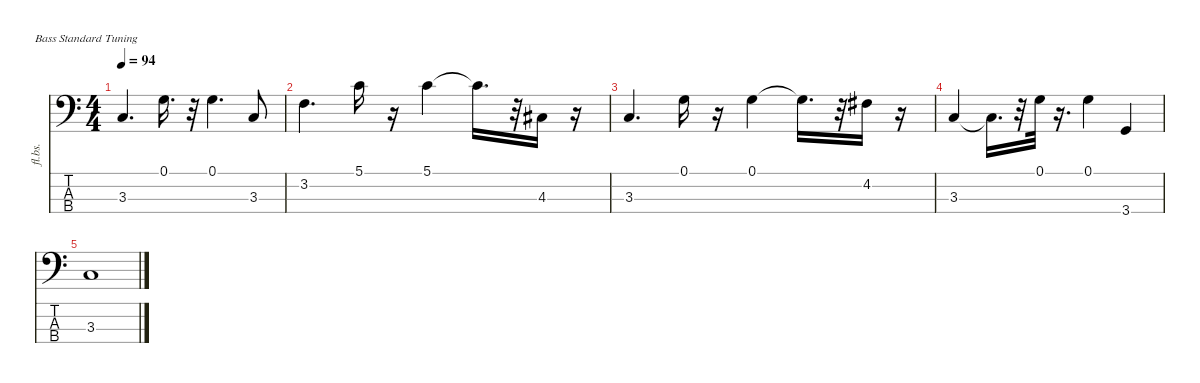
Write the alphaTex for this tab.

\defaultSystemsLayout 4
\hideDynamics
\bracketExtendMode nobrackets
\otherSystemsTrackNameOrientation horizontal
\track ("Fretless Bass" "fl.bs.") {instrument fretlessbass}
\staff {score tabs}
\tuning (G2 D2 A1 E1)
\ts (4 4)
\tempo 94
\clef f4
\ks c
3.3.4{d dy mf beam Up} 0.1.16{d dy f beam Down} r.32{beam Down} 0.1.4{d dy mf beam Down} 3.3.8{dy f beam Up} |
3.2.4{d beam Down} 5.1.16{dy mf beam Down} r.16{beam Down} 5.1.4{dy f beam Down} 5.1{t}.16{d beam Down} r.32{beam Down} 4.3{acc #}.16{dy mf beam Down} r.16{beam Down} |
3.3.4{d dy f beam Up} 0.1.16{dy mf beam Down} r.16{beam Down} 0.1.4{dy f beam Down} 0.1{t}.16{d beam Down} r.32{beam Down} 4.2{acc #}.16{dy mf beam Down} r.16{beam Down} |
3.3.4{beam Up} 3.3{t}.16{d dy f beam Down} r.32{beam Down} 0.1.32{dy mf beam Down} r.16{d beam Down} 0.1.4{dy f beam Down} 3.4.4{dy mf beam Up} |
3.3.1{dy f beam Up}
